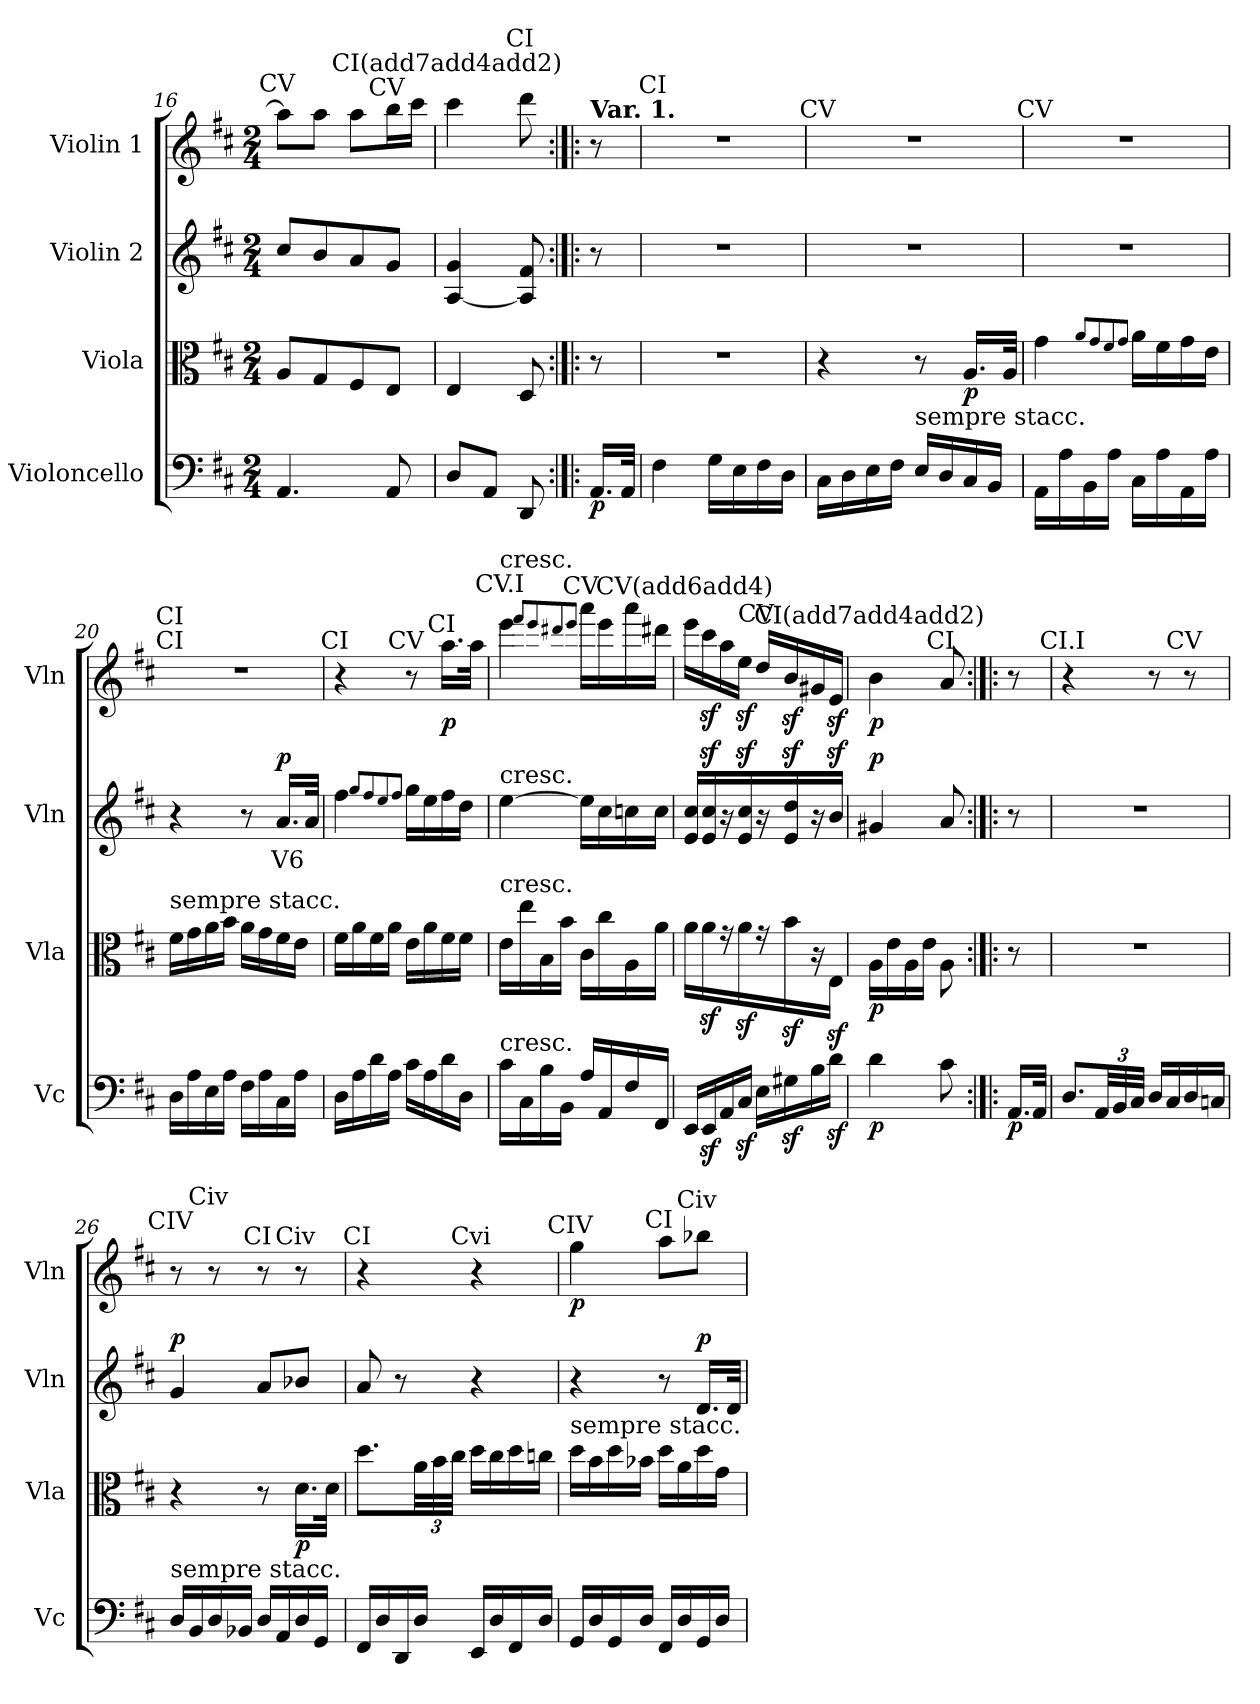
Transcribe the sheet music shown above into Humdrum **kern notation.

**kern	**dynam	**kern	**dynam	**kern	**text	**dynam	**kern	**dynam
*part4	*part4	*part3	*part3	*part2	*part2	*part2	*part1	*part1
*staff4	*staff4	*staff3	*staff3	*staff2	*staff2	*staff2	*staff1	*staff1
*I"Violoncello	*	*I"Viola	*	*I"Violin 2	*	*	*I"Violin 1	*
*I'Vc	*	*I'Vla	*	*I'Vln	*	*	*I'Vln	*
*clefF4	*	*clefC3	*	*clefG2	*	*	*clefG2	*
*k[f#c#]	*	*k[f#c#]	*	*k[f#c#]	*	*	*k[f#c#]	*
*D:	*	*D:	*	*D:	*	*	*D:	*
*M2/4	*	*M2/4	*	*M2/4	*	*	*M2/4	*
=16	=16	=16	=16	=16	=16	=16	=16	=16
!	!	!	!	!	!	!	!LO:TX:a:cj:t=CV	!
4.AA/	.	8A/L	.	8cc#/L	.	.	8aa\L]	.
.	.	8G/	.	8b/	.	.	8aa\J	.
.	.	8F#/	.	8a/	.	.	8aa\L	.
!	!	!	!	!	!	!	!LO:TX:a:cj:t=CV	!
8AA/	.	8E/J	.	8g/J	.	.	16bb\L	.
.	.	.	.	.	.	.	16ccc#\JJ	.
=17	=17	=17	=17	=17	=17	=17	=17	=17
!	!	!	!	!	!	!	!LO:TX:a:cj:t=CI(add7add4add2)	!
8D/L	.	4E/	.	[4A/ 4g/	.	.	4ccc#\	.
8AA/J	.	.	.	.	.	.	.	.
!	!	!	!	!	!	!	!LO:TX:a:cj:t=CI	!
8DD/	.	8D/	.	8A/] 8f#/	.	.	8ddd\	.
=17X2:|!|:	=17X2:|!|:	=17X2:|!|:	=17X2:|!|:	=17X2:|!|:	=17X2:|!|:	=17X2:|!|:	=17X2:|!|:	=17X2:|!|:
!	!	!	!	!	!	!	!LO:TX:a:B:t=Var. 1.	!
!	!LO:DY:b	!	!	!	!	!	!	!
16.AA/LL	p	8r	.	8r	.	.	8r	.
32AA/JJk	.	.	.	.	.	.	.	.
!!LO:PB:g=z
=17X3	=17X3	=17X3	=17X3	=17X3	=17X3	=17X3	=17X3	=17X3
!	!	!	!	!	!	!	!LO:TX:a:cj:t=CI	!
4F#\	.	2r	.	2r	.	.	2r	.
16G\LL	.	.	.	.	.	.	.	.
16E\	.	.	.	.	.	.	.	.
16F#\	.	.	.	.	.	.	.	.
16D\JJ	.	.	.	.	.	.	.	.
!!LO:PB:g=z
=18	=18	=18	=18	=18	=18	=18	=18	=18
!	!	!	!	!	!	!	!LO:TX:a:cj:t=CV	!
16C#\LL	.	4r	.	2r	.	.	2r	.
16D\	.	.	.	.	.	.	.	.
16E\	.	.	.	.	.	.	.	.
16F#\JJ	.	.	.	.	.	.	.	.
!LO:TX:a:t=sempre stacc.	!	!	!	!	!	!	!	!
16E/LL	.	8r	.	.	.	.	.	.
16D/	.	.	.	.	.	.	.	.
!	!	!	!LO:DY:b	!	!	!	!	!
16C#/	.	16.A/LL	p	.	.	.	.	.
16BB/JJ	.	.	.	.	.	.	.	.
.	.	32A/JJk	.	.	.	.	.	.
=19	=19	=19	=19	=19	=19	=19	=19	=19
!	!	!	!	!	!	!	!LO:TX:a:cj:t=CV	!
16AA\LL	.	4g\	.	2r	.	.	2r	.
16A\	.	.	.	.	.	.	.	.
16BB\	.	.	.	.	.	.	.	.
16A\JJ	.	.	.	.	.	.	.	.
.	.	8qa/L	.	.	.	.	.	.
.	.	8qg/	.	.	.	.	.	.
.	.	8qf#/	.	.	.	.	.	.
.	.	8qg/J	.	.	.	.	.	.
16C#\LL	.	16a\LL	.	.	.	.	.	.
16A\	.	16f#\	.	.	.	.	.	.
16AA\	.	16g\	.	.	.	.	.	.
16A\JJ	.	16e\JJ	.	.	.	.	.	.
=20	=20	=20	=20	=20	=20	=20	=20	=20
!	!	!	!	!	!	!	!LO:TX:a:cj:t=CI	!
!	!	!	!	!	!	!	!LO:TX:a:cj:t=CI	!
!	!	!LO:TX:a:t=sempre stacc.	!	!	!	!	!	!
16D\LL	.	16f#\LL	.	4r	.	.	2r	.
16A\	.	16g\	.	.	.	.	.	.
16E\	.	16a\	.	.	.	.	.	.
16A\JJ	.	16b\JJ	.	.	.	.	.	.
16F#\LL	.	16a\LL	.	8r	.	.	.	.
16A\	.	16g\	.	.	.	.	.	.
!	!	!	!	!	!LO:LY:b	!LO:DY:b	!	!
16C#\	.	16f#\	.	16.a/LL	V6	p	.	.
16A\JJ	.	16e\JJ	.	.	.	.	.	.
.	.	.	.	32a/JJk	.	.	.	.
=21	=21	=21	=21	=21	=21	=21	=21	=21
!	!	!	!	!	!	!	!LO:TX:a:cj:t=CI	!
16D\LL	.	16f#\LL	.	4ff#\	.	.	4r	.
16A\	.	16a\	.	.	.	.	.	.
16d\	.	16f#\	.	.	.	.	.	.
16A\JJ	.	16a\JJ	.	.	.	.	.	.
.	.	.	.	8qgg/L	.	.	.	.
.	.	.	.	8qff#/	.	.	.	.
.	.	.	.	8qee/	.	.	.	.
.	.	.	.	8qff#/J	.	.	.	.
!	!	!	!	!	!	!	!LO:TX:a:cj:t=CV	!
16c#\LL	.	16e\LL	.	16gg\LL	.	.	8r	.
16A\	.	16a\	.	16ee\	.	.	.	.
!	!	!	!	!	!	!	!LO:TX:a:cj:t=CI	!
!	!	!	!	!	!	!	!	!LO:DY:b
16d\	.	16f#\	.	16ff#\	.	.	16.aa\LL	p
16D\JJ	.	16f#\JJ	.	16dd\JJ	.	.	.	.
.	.	.	.	.	.	.	32aa\JJk	.
!!LO:LB:g=z
=22	=22	=22	=22	=22	=22	=22	=22	=22
!	!	!	!	!	!	!	!LO:TX:a:cj:t=CV.I	!
!	!	!	!	!	!	!	!LO:TX:a:t=cresc.	!
!	!	!	!	!LO:TX:a:t=cresc.	!	!	!	!
!	!	!LO:TX:a:t=cresc.	!	!	!	!	!	!
!LO:TX:a:t=cresc.	!	!	!	!	!	!	!	!
16c#\LL	.	16e\LL	.	[4ee\	.	.	4eee\	.
16C#\	.	16ee\	.	.	.	.	.	.
16B\	.	16B\	.	.	.	.	.	.
16BB\JJ	.	16b\JJ	.	.	.	.	.	.
.	.	.	.	.	.	.	8qfff#/L	.
.	.	.	.	.	.	.	8qeee/	.
.	.	.	.	.	.	.	8qddd#X/	.
.	.	.	.	.	.	.	8qeee/J	.
!	!	!	!	!	!	!	!LO:TX:a:cj:t=CV	!
16A/LL	.	16c#\LL	.	16ee\LL]	.	.	16aaa\LL	.
16AA/	.	16cc#\	.	16cc#\	.	.	16eee\	.
16F#/	.	16A\	.	16ccn\	.	.	16aaa\	.
16FF#/JJ	.	16a\JJ	.	16cc\JJ	.	.	16ddd#\JJ	.
=23	=23	=23	=23	=23	=23	=23	=23	=23
!	!	!	!	!	!	!	!LO:TX:a:cj:t=CV(add6add4)	!
16EE/LL	.	16a\LL	.	16e/ 16cc#/LL	.	.	16eee\LL	.
16EEz</	.	16az<\J	.	16e/z< 16cc#/z<J	.	.	16ccc#z<\	.
16AA/	.	16r	.	16r	.	.	16aa\	.
16C#z</JJ	.	16az<\k	.	16e/z< 16cc#/z<k	.	.	16eez<\JJ	.
!	!	!	!	!	!	!	!LO:TX:a:cj:t=CV	!
16E\LL	.	16r	.	16r	.	.	16dd/LL	.
16G#Xz<\	.	16bz<\k	.	16e/z< 16dd/z<k	.	.	16bz</	.
16B\	.	16r	.	16r	.	.	16g#X/	.
16dz<\JJ	.	16Ez<\Jk	.	16bz</Jk	.	.	16ez</JJ	.
=24	=24	=24	=24	=24	=24	=24	=24	=24
!	!	!	!	!	!	!	!LO:TX:a:cj:t=CI(add7add4add2)	!
!	!LO:DY:b	!	!LO:DY:b	!	!	!LO:DY:b	!	!LO:DY:b
4d\	p	16A\LL	p	4g#X/	.	p	4b\	p
.	.	16e\	.	.	.	.	.	.
.	.	16A\	.	.	.	.	.	.
.	.	16e\JJ	.	.	.	.	.	.
!	!	!	!	!	!	!	!LO:TX:a:cj:t=CI	!
8c#\	.	8A\	.	8a/	.	.	8a/	.
=24X4:|!|:	=24X4:|!|:	=24X4:|!|:	=24X4:|!|:	=24X4:|!|:	=24X4:|!|:	=24X4:|!|:	=24X4:|!|:	=24X4:|!|:
!	!LO:DY:b	!	!	!	!	!	!	!
16.AA/LL	p	8r	.	8r	.	.	8r	.
32AA/JJk	.	.	.	.	.	.	.	.
!!LO:PB:g=z
=25	=25	=25	=25	=25	=25	=25	=25	=25
!	!	!	!	!	!	!	!LO:TX:a:cj:t=CI.I	!
8.D/L	.	2r	.	2r	.	.	4r	.
*Xbrackettup	*	*	*	*	*	*	*	*
48AA/LL	.	.	.	.	.	.	.	.
48BB/	.	.	.	.	.	.	.	.
48C#/JJJ	.	.	.	.	.	.	.	.
16D/LL	.	.	.	.	.	.	8r	.
16C#/	.	.	.	.	.	.	.	.
!	!	!	!	!	!	!	!LO:TX:a:cj:t=CV	!
16D/	.	.	.	.	.	.	8r	.
16Cn/JJ	.	.	.	.	.	.	.	.
!!LO:LB:g=z
=26	=26	=26	=26	=26	=26	=26	=26	=26
!	!	!	!	!	!	!	!LO:TX:a:cj:t=CIV	!
!LO:TX:a:t=sempre stacc.	!	!	!	!	!	!	!	!
!	!	!	!	!	!	!LO:DY:b	!	!
16D/LL	.	4r	.	4g/	.	p	8r	.
16BB/	.	.	.	.	.	.	.	.
!	!	!	!	!	!	!	!LO:TX:a:cj:t=Civ	!
16D/	.	.	.	.	.	.	8r	.
16BB-X/JJ	.	.	.	.	.	.	.	.
!	!	!	!	!	!	!	!LO:TX:a:cj:t=CI	!
16D/LL	.	8r	.	8a/L	.	.	8r	.
16AA/	.	.	.	.	.	.	.	.
!	!	!	!	!	!	!	!LO:TX:a:cj:t=Civ	!
!	!	!	!LO:DY:b	!	!	!	!	!
16D/	.	16.d\LL	p	8b-X/J	.	.	8r	.
16GG/JJ	.	.	.	.	.	.	.	.
.	.	32d\JJk	.	.	.	.	.	.
=27	=27	=27	=27	=27	=27	=27	=27	=27
!	!	!	!	!	!	!	!LO:TX:a:cj:t=CI	!
16FF#/LL	.	8.dd\L	.	8a/	.	.	4r	.
16D/	.	.	.	.	.	.	.	.
16DD/	.	.	.	8r	.	.	.	.
*	*	*Xbrackettup	*	*	*	*	*	*
16D/JJ	.	48a\LL	.	.	.	.	.	.
.	.	48b\	.	.	.	.	.	.
.	.	48cc#\JJJ	.	.	.	.	.	.
!	!	!	!	!	!	!	!LO:TX:a:cj:t=Cvi	!
16EE/LL	.	16dd\LL	.	4r	.	.	4r	.
16D/	.	16cc#\	.	.	.	.	.	.
16FF#/	.	16dd\	.	.	.	.	.	.
16D/JJ	.	16ccn\JJ	.	.	.	.	.	.
=28	=28	=28	=28	=28	=28	=28	=28	=28
!	!	!	!	!	!	!	!LO:TX:a:cj:t=CIV	!
!	!	!LO:TX:a:t=sempre stacc.	!	!	!	!	!	!
!	!	!	!	!	!	!	!	!LO:DY:b
16GG/LL	.	16dd\LL	.	4r	.	.	4gg\	p
16D/	.	16b\	.	.	.	.	.	.
16GG/	.	16dd\	.	.	.	.	.	.
16D/JJ	.	16b-X\JJ	.	.	.	.	.	.
!	!	!	!	!	!	!	!LO:TX:a:cj:t=CI	!
16FF#/LL	.	16dd\LL	.	8r	.	.	8aa\L	.
16D/	.	16a\	.	.	.	.	.	.
!	!	!	!	!	!	!	!LO:TX:a:cj:t=Civ	!
!	!	!	!	!	!	!LO:DY:b	!	!
16GG/	.	16dd\	.	16.d/LL	.	p	8bb-X\J	.
16D/JJ	.	16g\JJ	.	.	.	.	.	.
.	.	.	.	32d/JJk	.	.	.	.
=	=	=	=	=	=	=	=	=
*-	*-	*-	*-	*-	*-	*-	*-	*-
